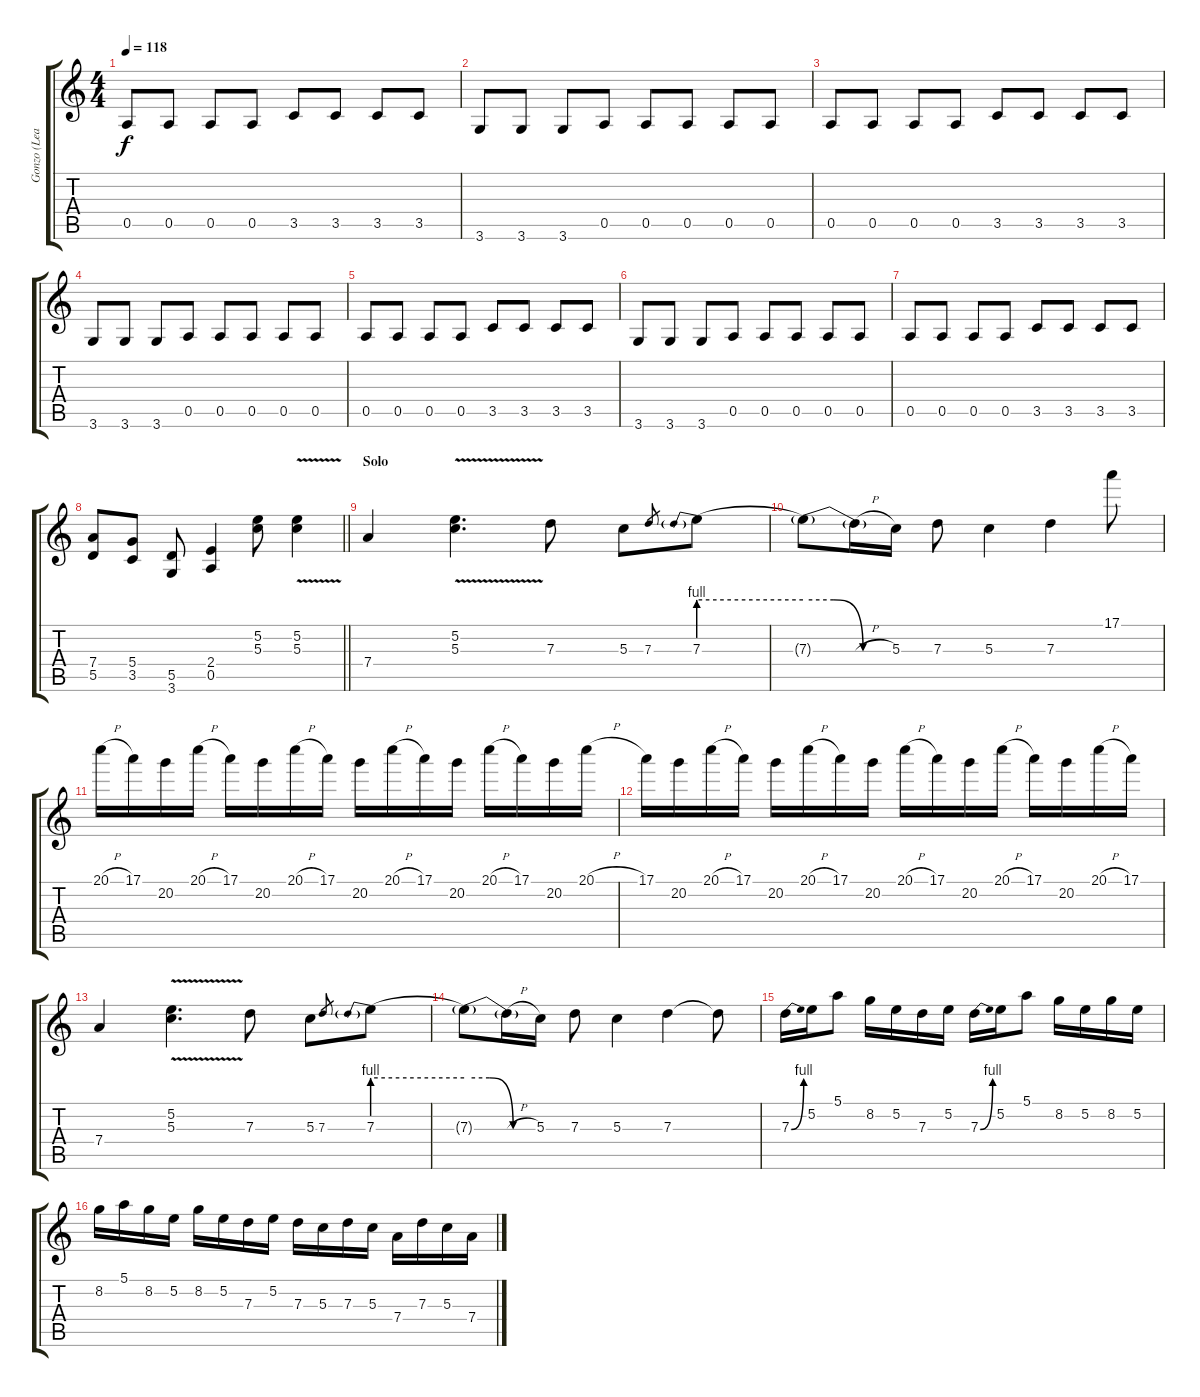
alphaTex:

\track ("Gonzo (Lead)" "Gonzo (Lea") {instrument overdrivenguitar}
\staff {score tabs}
\tuning (E4 B3 G3 D3 A2 E2) {hide}
\ts (4 4)
\tempo 118
\clef g2
\ks c
0.5.8{dy f} 0.5.8 0.5.8 0.5.8 3.5.8 3.5.8 3.5.8 3.5.8 |
3.6.8 3.6.8 3.6.8 0.5.8 0.5.8 0.5.8 0.5.8 0.5.8 |
0.5.8 0.5.8 0.5.8 0.5.8 3.5.8 3.5.8 3.5.8 3.5.8 |
3.6.8 3.6.8 3.6.8 0.5.8 0.5.8 0.5.8 0.5.8 0.5.8 |
0.5.8 0.5.8 0.5.8 0.5.8 3.5.8 3.5.8 3.5.8 3.5.8 |
3.6.8 3.6.8 3.6.8 0.5.8 0.5.8 0.5.8 0.5.8 0.5.8 |
0.5.8 0.5.8 0.5.8 0.5.8 3.5.8 3.5.8 3.5.8 3.5.8 |
\barLineRight lightlight
(7.4 5.5).8 (5.4 3.5).8 (5.5 3.6).8 (2.4 0.5).4 (5.2 5.3).8 (5.2{v} 5.3{v}).4 |
\section ("" "Solo")
7.4.4 (5.2{v} 5.3{v}).4{d} 7.3.8 5.3.8 7.3.8{gr} 7.3{be (prebend 0 4 60 4)}.8 |
7.3{be (custom 0 4 20 4 40 0 60 0) t}.8 7.3{h t}.16 5.3.16 7.3.8 5.3.4 7.3.4 17.1.8 |
20.1{h}.16 17.1.16 20.2.16 20.1{h}.16 17.1.16 20.2.16 20.1{h}.16 17.1.16 20.2.16 20.1{h}.16 17.1.16 20.2.16 20.1{h}.16 17.1.16 20.2.16 20.1{h}.16 |
17.1.16 20.2.16 20.1{h}.16 17.1.16 20.2.16 20.1{h}.16 17.1.16 20.2.16 20.1{h}.16 17.1.16 20.2.16 20.1{h}.16 17.1.16 20.2.16 20.1{h}.16 17.1.16 |
7.4.4 (5.2{v} 5.3{v}).4{d} 7.3.8 5.3.8 7.3.8{gr} 7.3{be (prebend 0 4 60 4)}.8 |
7.3{be (custom 0 4 20 4 40 0 60 0) t}.8 7.3{h t}.16 5.3.16 7.3.8 5.3.4 7.3.4 7.3{t}.8 |
7.3{be (bend 0 0 60 4)}.16 5.2.16 5.1.8 8.2.16 5.2.16 7.3.16 5.2.16 7.3{be (bend 0 0 60 4)}.16 5.2.16 5.1.8 8.2.16 5.2.16 8.2.16 5.2.16 |
8.2.16 5.1.16 8.2.16 5.2.16 8.2.16 5.2.16 7.3.16 5.2.16 7.3.16 5.3.16 7.3.16 5.3.16 7.4.16 7.3.16 5.3.16 7.4.16
